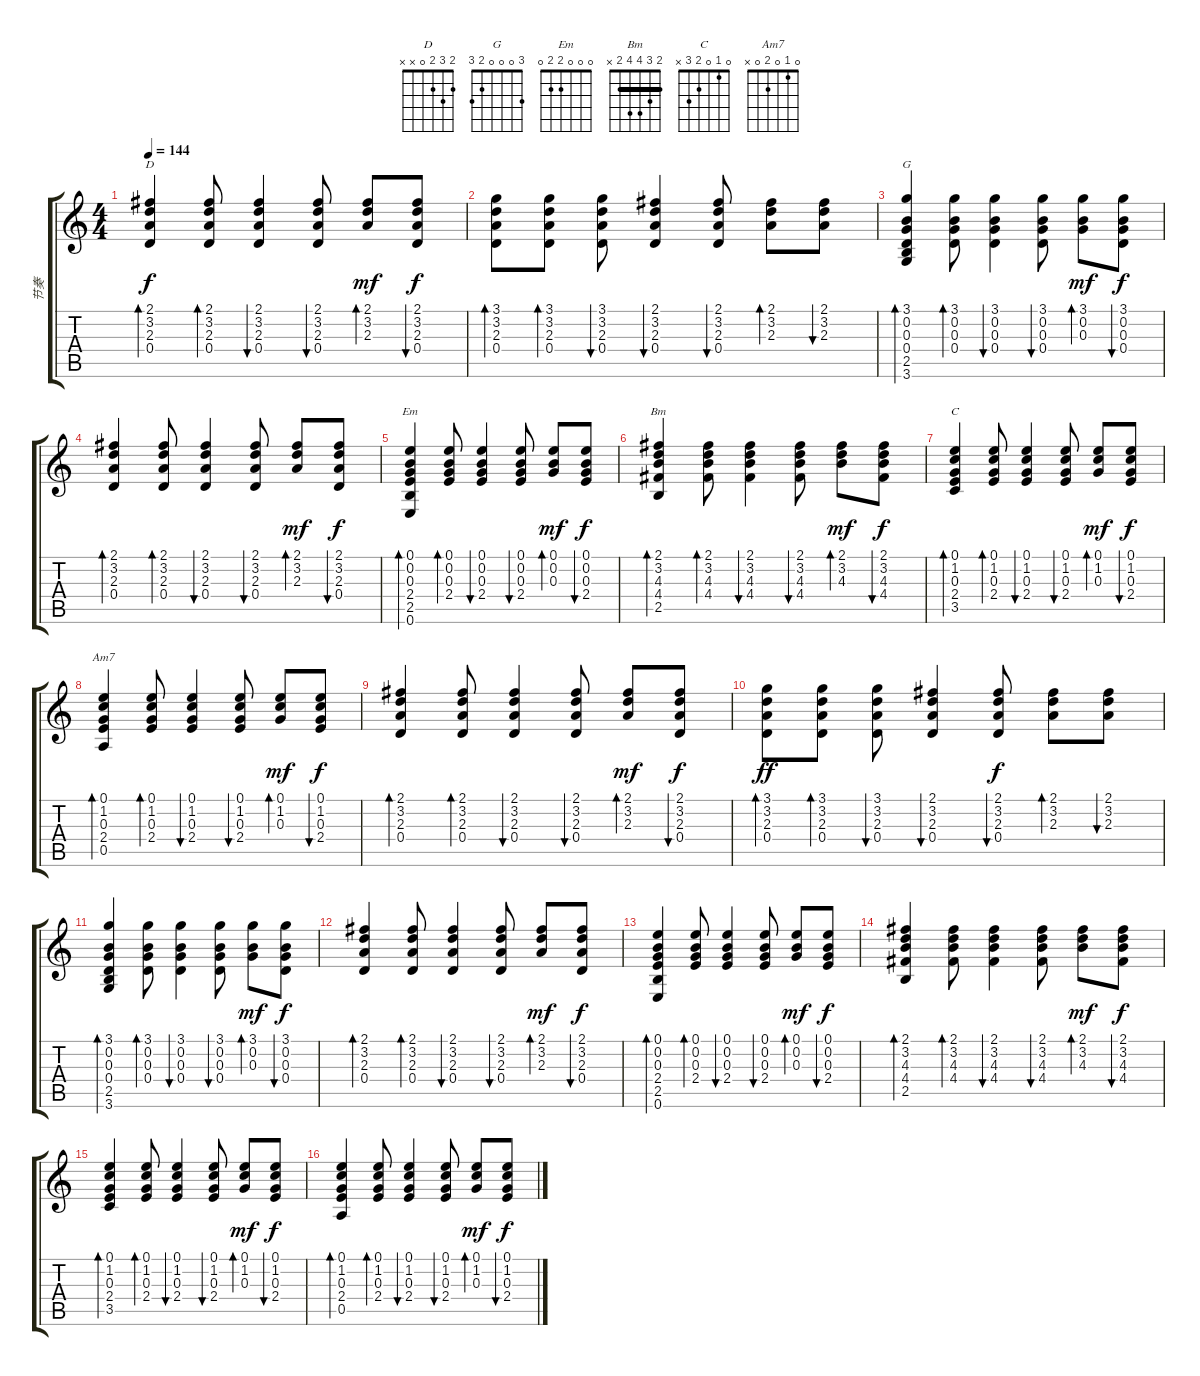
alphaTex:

\track ("节奏" "节奏") {instrument acousticguitarsteel}
\staff {score tabs}
\tuning (E4 B3 G3 D3 A2 E2) {hide}
\chord ("D" 2 3 2 0 x x)
\chord ("G" 3 0 0 0 2 3)
\chord ("Em" 0 0 0 2 2 0)
\chord ("Bm" 2 3 4 4 2 x) {barre 2}
\chord ("C" 0 1 0 2 3 x)
\chord ("Am7" 0 1 0 2 0 x)
\ts (4 4)
\tempo 144
\clef g2
\ks c
(2.1 3.2 2.3 0.4).4{bd 60 ch "D" dy f} (2.1 3.2 2.3 0.4).8{bd 60} (2.1 3.2 2.3 0.4).4{bu 60} (2.1 3.2 2.3 0.4).8{bu 60} (2.1 3.2 2.3).8{bd 60 dy mf} (2.1 3.2 2.3 0.4).8{bu 60 dy f} |
(3.1 3.2 2.3 0.4).8{bd 60} (3.1 3.2 2.3 0.4).8{bd 60} (3.1 3.2 2.3 0.4).8{bu 60} (2.1 3.2 2.3 0.4).4{bu 60} (2.1 3.2 2.3 0.4).8{bu 60} (2.1 3.2 2.3).8{bd 60} (2.1 3.2 2.3).8{bu 60} |
(3.1 0.2 0.3 0.4 2.5 3.6).4{bd 60 ch "G"} (3.1 0.2 0.3 0.4).8{bd 60} (3.1 0.2 0.3 0.4).4{bu 60} (3.1 0.2 0.3 0.4).8{bu 60} (3.1 0.2 0.3).8{bd 60 dy mf} (3.1 0.2 0.3 0.4).8{bu 60 dy f} |
(2.1 3.2 2.3 0.4).4{bd 60} (2.1 3.2 2.3 0.4).8{bd 60} (2.1 3.2 2.3 0.4).4{bu 60} (2.1 3.2 2.3 0.4).8{bu 60} (2.1 3.2 2.3).8{bd 60 dy mf} (2.1 3.2 2.3 0.4).8{bu 60 dy f} |
(0.1 0.2 0.3 2.4 2.5 0.6).4{bd 60 ch "Em"} (0.1 0.2 0.3 2.4).8{bd 60} (0.1 0.2 0.3 2.4).4{bu 60} (0.1 0.2 0.3 2.4).8{bu 60} (0.1 0.2 0.3).8{bd 60 dy mf} (0.1 0.2 0.3 2.4).8{bu 60 dy f} |
(2.1 3.2 4.3 4.4 2.5).4{bd 60 ch "Bm"} (2.1 3.2 4.3 4.4).8{bd 60} (2.1 3.2 4.3 4.4).4{bu 60} (2.1 3.2 4.3 4.4).8{bu 60} (2.1 3.2 4.3).8{bd 60 dy mf} (2.1 3.2 4.3 4.4).8{bu 60 dy f} |
(0.1 1.2 0.3 2.4 3.5).4{bd 60 ch "C"} (0.1 1.2 0.3 2.4).8{bd 60} (0.1 1.2 0.3 2.4).4{bu 60} (0.1 1.2 0.3 2.4).8{bu 60} (0.1 1.2 0.3).8{bd 60 dy mf} (0.1 1.2 0.3 2.4).8{bu 60 dy f} |
(0.1 1.2 0.3 2.4 0.5).4{bd 60 ch "Am7"} (0.1 1.2 0.3 2.4).8{bd 60} (0.1 1.2 0.3 2.4).4{bu 60} (0.1 1.2 0.3 2.4).8{bu 60} (0.1 1.2 0.3).8{bd 60 dy mf} (0.1 1.2 0.3 2.4).8{bu 60 dy f} |
(2.1 3.2 2.3 0.4).4{bd 60} (2.1 3.2 2.3 0.4).8{bd 60} (2.1 3.2 2.3 0.4).4{bu 60} (2.1 3.2 2.3 0.4).8{bu 60} (2.1 3.2 2.3).8{bd 60 dy mf} (2.1 3.2 2.3 0.4).8{bu 60 dy f} |
(3.1 3.2 2.3 0.4).8{bd 60 dy ff} (3.1 3.2 2.3 0.4).8{bd 60} (3.1 3.2 2.3 0.4).8{bu 60} (2.1 3.2 2.3 0.4).4{bu 60} (2.1 3.2 2.3 0.4).8{bu 60 dy f} (2.1 3.2 2.3).8{bd 60} (2.1 3.2 2.3).8{bu 60} |
(3.1 0.2 0.3 0.4 2.5 3.6).4{bd 60} (3.1 0.2 0.3 0.4).8{bd 60} (3.1 0.2 0.3 0.4).4{bu 60} (3.1 0.2 0.3 0.4).8{bu 60} (3.1 0.2 0.3).8{bd 60 dy mf} (3.1 0.2 0.3 0.4).8{bu 60 dy f} |
(2.1 3.2 2.3 0.4).4{bd 60} (2.1 3.2 2.3 0.4).8{bd 60} (2.1 3.2 2.3 0.4).4{bu 60} (2.1 3.2 2.3 0.4).8{bu 60} (2.1 3.2 2.3).8{bd 60 dy mf} (2.1 3.2 2.3 0.4).8{bu 60 dy f} |
(0.1 0.2 0.3 2.4 2.5 0.6).4{bd 60} (0.1 0.2 0.3 2.4).8{bd 60} (0.1 0.2 0.3 2.4).4{bu 60} (0.1 0.2 0.3 2.4).8{bu 60} (0.1 0.2 0.3).8{bd 60 dy mf} (0.1 0.2 0.3 2.4).8{bu 60 dy f} |
(2.1 3.2 4.3 4.4 2.5).4{bd 60} (2.1 3.2 4.3 4.4).8{bd 60} (2.1 3.2 4.3 4.4).4{bu 60} (2.1 3.2 4.3 4.4).8{bu 60} (2.1 3.2 4.3).8{bd 60 dy mf} (2.1 3.2 4.3 4.4).8{bu 60 dy f} |
(0.1 1.2 0.3 2.4 3.5).4{bd 60} (0.1 1.2 0.3 2.4).8{bd 60} (0.1 1.2 0.3 2.4).4{bu 60} (0.1 1.2 0.3 2.4).8{bu 60} (0.1 1.2 0.3).8{bd 60 dy mf} (0.1 1.2 0.3 2.4).8{bu 60 dy f} |
(0.1 1.2 0.3 2.4 0.5).4{bd 60} (0.1 1.2 0.3 2.4).8{bd 60} (0.1 1.2 0.3 2.4).4{bu 60} (0.1 1.2 0.3 2.4).8{bu 60} (0.1 1.2 0.3).8{bd 60 dy mf} (0.1 1.2 0.3 2.4).8{bu 60 dy f}
